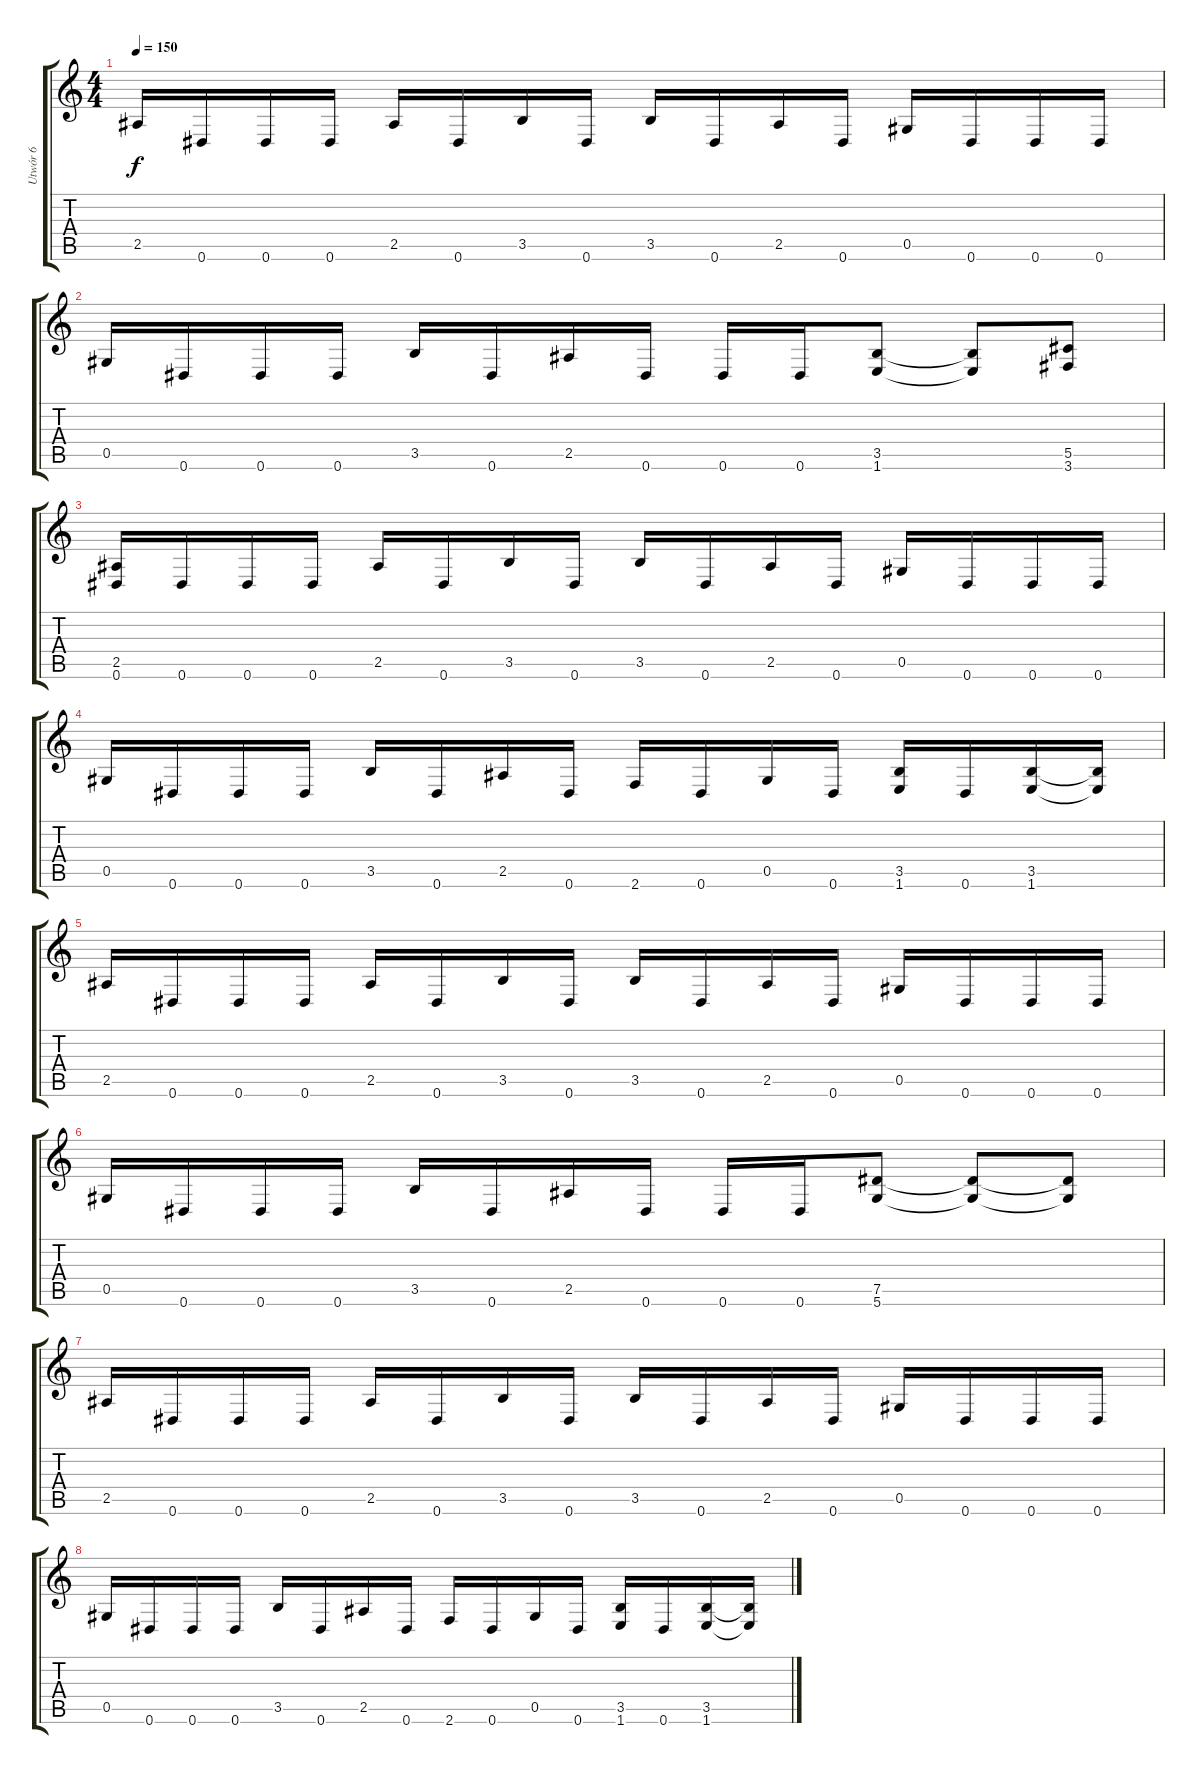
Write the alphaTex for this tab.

\track ("Utwór 6" "Utwór 6") {instrument distortionguitar}
\staff {score tabs}
\tuning (Eb4 Bb3 Gb3 Db3 Ab2 Eb2) {hide}
\ts (4 4)
\tempo 150
\clef g2
\ks c
2.5.16{dy f} 0.6.16 0.6.16 0.6.16 2.5.16 0.6.16 3.5.16 0.6.16 3.5.16 0.6.16 2.5.16 0.6.16 0.5.16 0.6.16 0.6.16 0.6.16 |
0.5.16 0.6.16 0.6.16 0.6.16 3.5.16 0.6.16 2.5.16 0.6.16 0.6.16 0.6.16 (3.5 1.6).8 (3.5{t} 1.6{t}).8 (5.5 3.6).8 |
(2.5 0.6).16 0.6.16 0.6.16 0.6.16 2.5.16 0.6.16 3.5.16 0.6.16 3.5.16 0.6.16 2.5.16 0.6.16 0.5.16 0.6.16 0.6.16 0.6.16 |
0.5.16 0.6.16 0.6.16 0.6.16 3.5.16 0.6.16 2.5.16 0.6.16 2.6.16 0.6.16 0.5.16 0.6.16 (3.5 1.6).16 0.6.16 (3.5 1.6).16 (3.5{t} 1.6{t}).16 |
2.5.16 0.6.16 0.6.16 0.6.16 2.5.16 0.6.16 3.5.16 0.6.16 3.5.16 0.6.16 2.5.16 0.6.16 0.5.16 0.6.16 0.6.16 0.6.16 |
0.5.16 0.6.16 0.6.16 0.6.16 3.5.16 0.6.16 2.5.16 0.6.16 0.6.16 0.6.16 (7.5 5.6).8 (7.5{t} 5.6{t}).8 (7.5{t} 5.6{t}).8 |
2.5.16 0.6.16 0.6.16 0.6.16 2.5.16 0.6.16 3.5.16 0.6.16 3.5.16 0.6.16 2.5.16 0.6.16 0.5.16 0.6.16 0.6.16 0.6.16 |
0.5.16 0.6.16 0.6.16 0.6.16 3.5.16 0.6.16 2.5.16 0.6.16 2.6.16 0.6.16 0.5.16 0.6.16 (3.5 1.6).16 0.6.16 (3.5 1.6).16 (3.5{t} 1.6{t}).16
